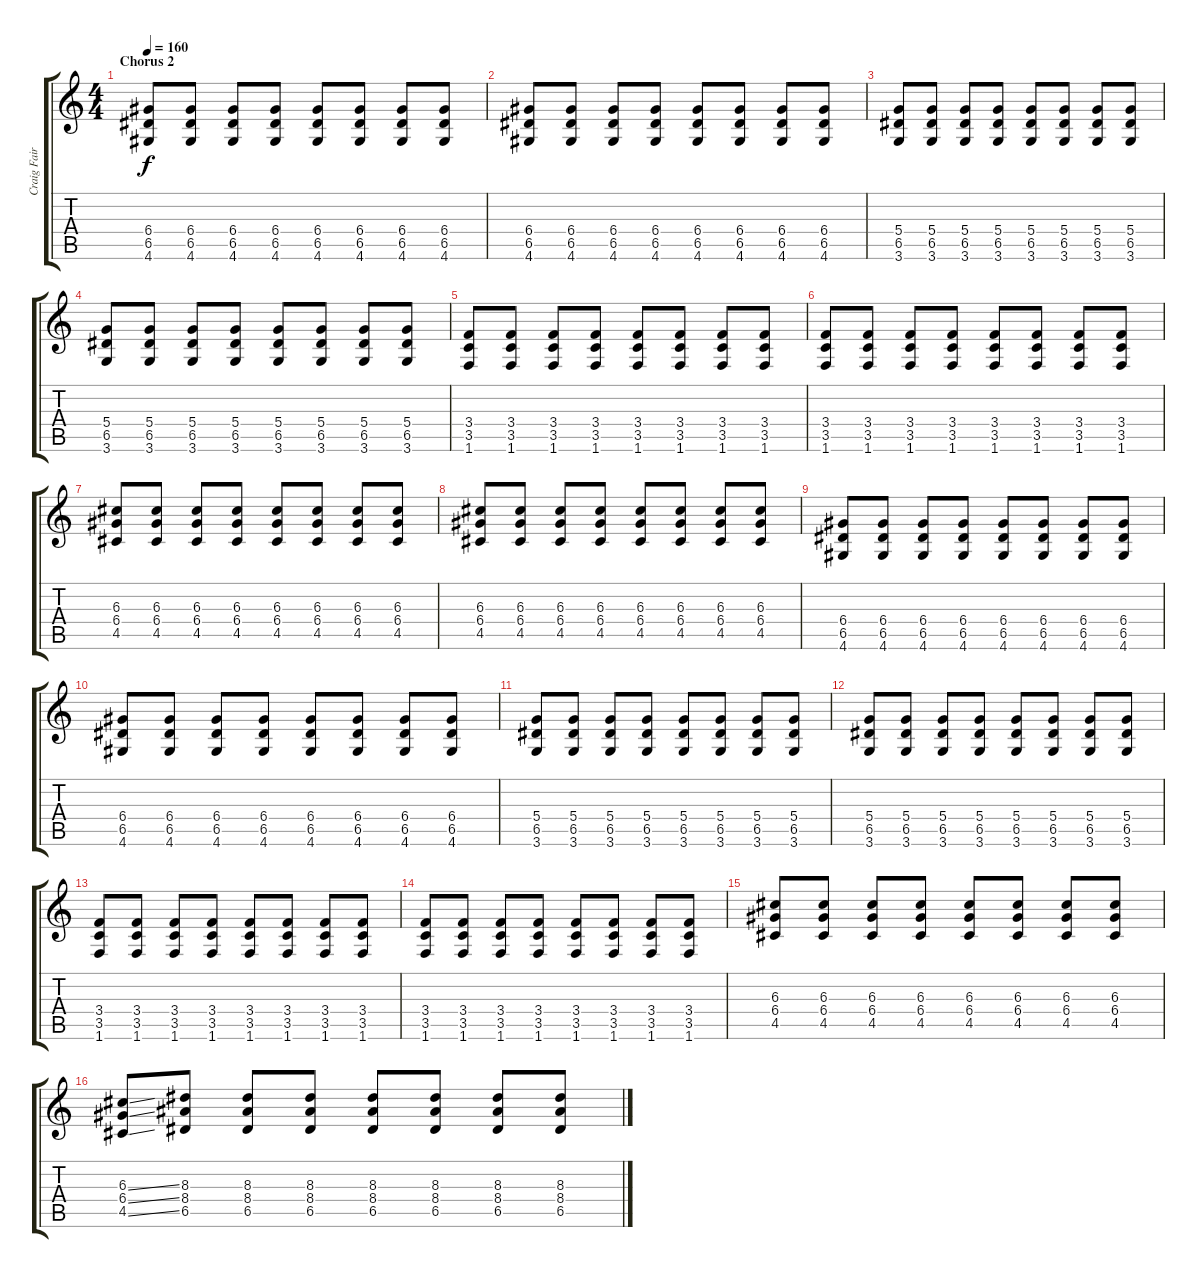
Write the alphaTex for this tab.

\track ("Craig Fairbaugh Guitar 1" "Craig Fair") {instrument overdrivenguitar}
\staff {score tabs}
\tuning (E4 B3 G3 D3 A2 E2) {hide}
\ts (4 4)
\section ("" "Chorus 2")
\tempo 160
\clef g2
\ks c
(6.4 6.5 4.6).8{dy f} (6.4 6.5 4.6).8 (6.4 6.5 4.6).8 (6.4 6.5 4.6).8 (6.4 6.5 4.6).8 (6.4 6.5 4.6).8 (6.4 6.5 4.6).8 (6.4 6.5 4.6).8 |
(6.4 6.5 4.6).8 (6.4 6.5 4.6).8 (6.4 6.5 4.6).8 (6.4 6.5 4.6).8 (6.4 6.5 4.6).8 (6.4 6.5 4.6).8 (6.4 6.5 4.6).8 (6.4 6.5 4.6).8 |
(5.4 6.5 3.6).8 (5.4 6.5 3.6).8 (5.4 6.5 3.6).8 (5.4 6.5 3.6).8 (5.4 6.5 3.6).8 (5.4 6.5 3.6).8 (5.4 6.5 3.6).8 (5.4 6.5 3.6).8 |
(5.4 6.5 3.6).8 (5.4 6.5 3.6).8 (5.4 6.5 3.6).8 (5.4 6.5 3.6).8 (5.4 6.5 3.6).8 (5.4 6.5 3.6).8 (5.4 6.5 3.6).8 (5.4 6.5 3.6).8 |
(3.4 3.5 1.6).8 (3.4 3.5 1.6).8 (3.4 3.5 1.6).8 (3.4 3.5 1.6).8 (3.4 3.5 1.6).8 (3.4 3.5 1.6).8 (3.4 3.5 1.6).8 (3.4 3.5 1.6).8 |
(3.4 3.5 1.6).8 (3.4 3.5 1.6).8 (3.4 3.5 1.6).8 (3.4 3.5 1.6).8 (3.4 3.5 1.6).8 (3.4 3.5 1.6).8 (3.4 3.5 1.6).8 (3.4 3.5 1.6).8 |
(6.3 6.4 4.5).8 (6.3 6.4 4.5).8 (6.3 6.4 4.5).8 (6.3 6.4 4.5).8 (6.3 6.4 4.5).8 (6.3 6.4 4.5).8 (6.3 6.4 4.5).8 (6.3 6.4 4.5).8 |
(6.3 6.4 4.5).8 (6.3 6.4 4.5).8 (6.3 6.4 4.5).8 (6.3 6.4 4.5).8 (6.3 6.4 4.5).8 (6.3 6.4 4.5).8 (6.3 6.4 4.5).8 (6.3 6.4 4.5).8 |
(6.4 6.5 4.6).8 (6.4 6.5 4.6).8 (6.4 6.5 4.6).8 (6.4 6.5 4.6).8 (6.4 6.5 4.6).8 (6.4 6.5 4.6).8 (6.4 6.5 4.6).8 (6.4 6.5 4.6).8 |
(6.4 6.5 4.6).8 (6.4 6.5 4.6).8 (6.4 6.5 4.6).8 (6.4 6.5 4.6).8 (6.4 6.5 4.6).8 (6.4 6.5 4.6).8 (6.4 6.5 4.6).8 (6.4 6.5 4.6).8 |
(5.4 6.5 3.6).8 (5.4 6.5 3.6).8 (5.4 6.5 3.6).8 (5.4 6.5 3.6).8 (5.4 6.5 3.6).8 (5.4 6.5 3.6).8 (5.4 6.5 3.6).8 (5.4 6.5 3.6).8 |
(5.4 6.5 3.6).8 (5.4 6.5 3.6).8 (5.4 6.5 3.6).8 (5.4 6.5 3.6).8 (5.4 6.5 3.6).8 (5.4 6.5 3.6).8 (5.4 6.5 3.6).8 (5.4 6.5 3.6).8 |
(3.4 3.5 1.6).8 (3.4 3.5 1.6).8 (3.4 3.5 1.6).8 (3.4 3.5 1.6).8 (3.4 3.5 1.6).8 (3.4 3.5 1.6).8 (3.4 3.5 1.6).8 (3.4 3.5 1.6).8 |
(3.4 3.5 1.6).8 (3.4 3.5 1.6).8 (3.4 3.5 1.6).8 (3.4 3.5 1.6).8 (3.4 3.5 1.6).8 (3.4 3.5 1.6).8 (3.4 3.5 1.6).8 (3.4 3.5 1.6).8 |
(6.3 6.4 4.5).8 (6.3 6.4 4.5).8 (6.3 6.4 4.5).8 (6.3 6.4 4.5).8 (6.3 6.4 4.5).8 (6.3 6.4 4.5).8 (6.3 6.4 4.5).8 (6.3 6.4 4.5).8 |
(6.3{ss} 6.4{ss} 4.5{ss}).8 (8.3 8.4 6.5).8 (8.3 8.4 6.5).8 (8.3 8.4 6.5).8 (8.3 8.4 6.5).8 (8.3 8.4 6.5).8 (8.3 8.4 6.5).8 (8.3 8.4 6.5).8
